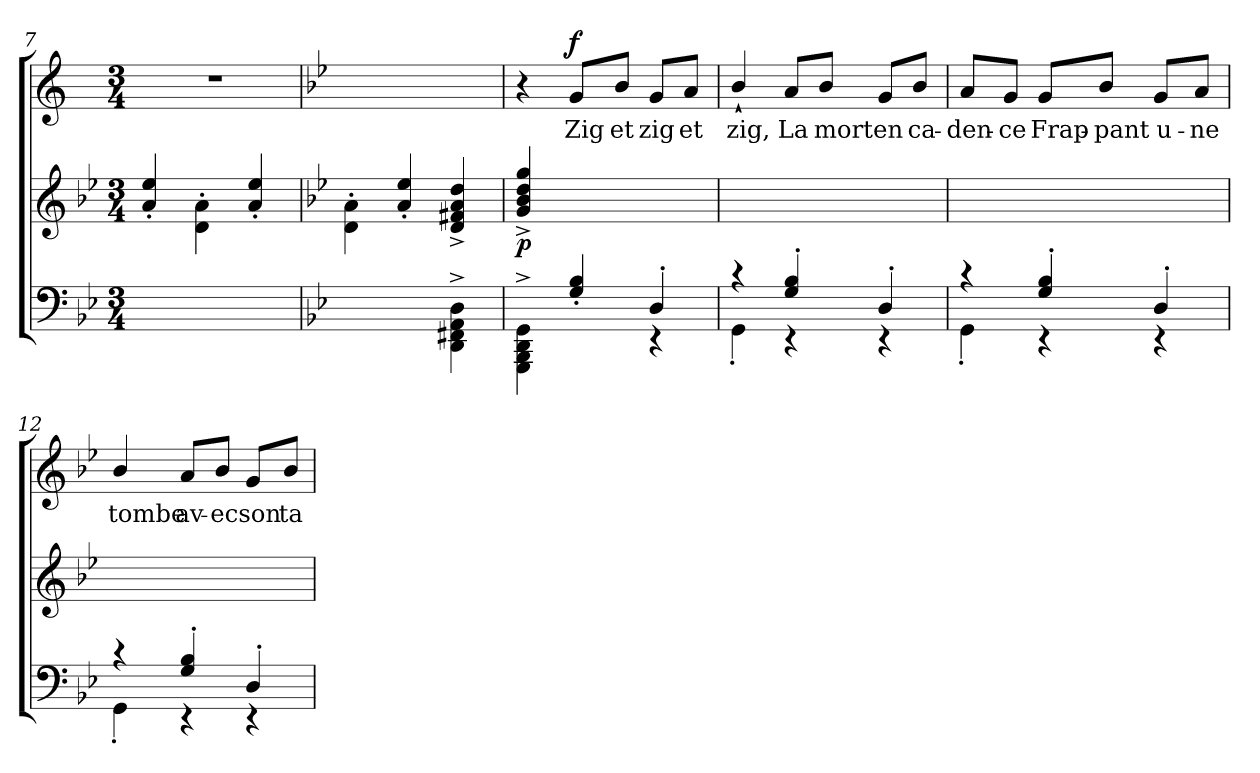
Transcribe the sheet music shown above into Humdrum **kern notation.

**kern	**kern	**dynam	**kern	**text	**dynam
*part3	*part2	*part2	*part1	*part1	*part1
*staff3	*staff2	*staff2	*staff1	*staff1	*staff1
*clefF4	*clefG2	*	*clefG2	*	*
*k[b-e-]	*k[b-e-]	*	*k[]	*	*
*B-:	*B-:	*	*C:	*	*
*M3/4	*M3/4	*	*M3/4	*	*
=7	=7	=7	=7	=7	=7
2.ryy	4a/'> 4ee-/'>	.	2.r	.	.
.	4d\'> 4a\'>	.	.	.	.
.	4a/'> 4ee-/'>	.	.	.	.
!!LO:LB:g=z
=8	=8	=8	=8	=8	=8
*	*	*	*k[b-e-]	*	*
*	*	*	*B-:	*	*
4ryy	4d\'> 4a\'>	.	2.ryy	.	.
4ryy	4a/'> 4ee-/'>	.	.	.	.
4DD\^> 4FF#X\^> 4AA\^> 4D\^>	4d/^> 4f#X/^> 4a/^> 4dd/^>	.	.	.	.
=9	=9	=9	=9	=9	=9
*^	*	*	*	*	*
!	!	!	!LO:DY:b	!	!	!
4GGG\^> 4BBB-\^> 4DD\^> 4GG\^>	2ryy	4g/^> 4b-/^> 4dd/^> 4gg/^>	p	4r	.	.
!	!	!	!	!	!LO:LY:b	!LO:DY:a
4G/'> 4B-/'>	.	2ryy	.	8g/L	Zig	f
!	!	!	!	!	!LO:LY:b	!
.	.	.	.	8b-/J	et	.
!	!	!	!	!	!LO:LY:b	!
4D'>/	4rEE	.	.	8g/L	zig	.
!	!	!	!	!	!LO:LY:b	!
.	.	.	.	8a/J	et	.
=10	=10	=10	=10	=10	=10	=10
!	!	!	!	!	!LO:LY:b	!
4rc	4GG'>\	2.ryy	.	4b-`>/	zig,	.
!	!	!	!	!	!LO:LY:b	!
4G/'> 4B-/'>	4rEE	.	.	8a/L	La	.
!	!	!	!	!	!LO:LY:b	!
.	.	.	.	8b-/J	mort	.
!	!	!	!	!	!LO:LY:b	!
4D'>/	4rEE	.	.	8g/L	en	.
!	!	!	!	!	!LO:LY:b	!
.	.	.	.	8b-/J	ca-	.
=11	=11	=11	=11	=11	=11	=11
!	!	!	!	!	!LO:LY:b	!
4rc	4GG'>\	2.ryy	.	8a/L	-den-	.
!	!	!	!	!	!LO:LY:b	!
.	.	.	.	8g/J	-ce	.
!	!	!	!	!	!LO:LY:b	!
4G/'> 4B-/'>	4rEE	.	.	8g/L	Frap-	.
!	!	!	!	!	!LO:LY:b	!
.	.	.	.	8b-/J	-pant	.
!	!	!	!	!	!LO:LY:b	!
4D'>/	4rEE	.	.	8g/L	u-	.
!	!	!	!	!	!LO:LY:b	!
.	.	.	.	8a/J	-ne	.
=12	=12	=12	=12	=12	=12	=12
!	!	!	!	!	!LO:LY:b	!
4rc	4GG'>\	2.ryy	.	4b-/	tombe	.
!	!	!	!	!	!LO:LY:b	!
4G/'> 4B-/'>	4rEE	.	.	8a/L	av-	.
!	!	!	!	!	!LO:LY:b	!
.	.	.	.	8b-/J	-ec	.
!	!	!	!	!	!LO:LY:b	!
4D'>/	4rEE	.	.	8g/L	son	.
!	!	!	!	!	!LO:LY:b	!
.	.	.	.	8b-/J	ta-	.
*v	*v	*	*	*	*	*
=	=	=	=	=	=
*-	*-	*-	*-	*-	*-
